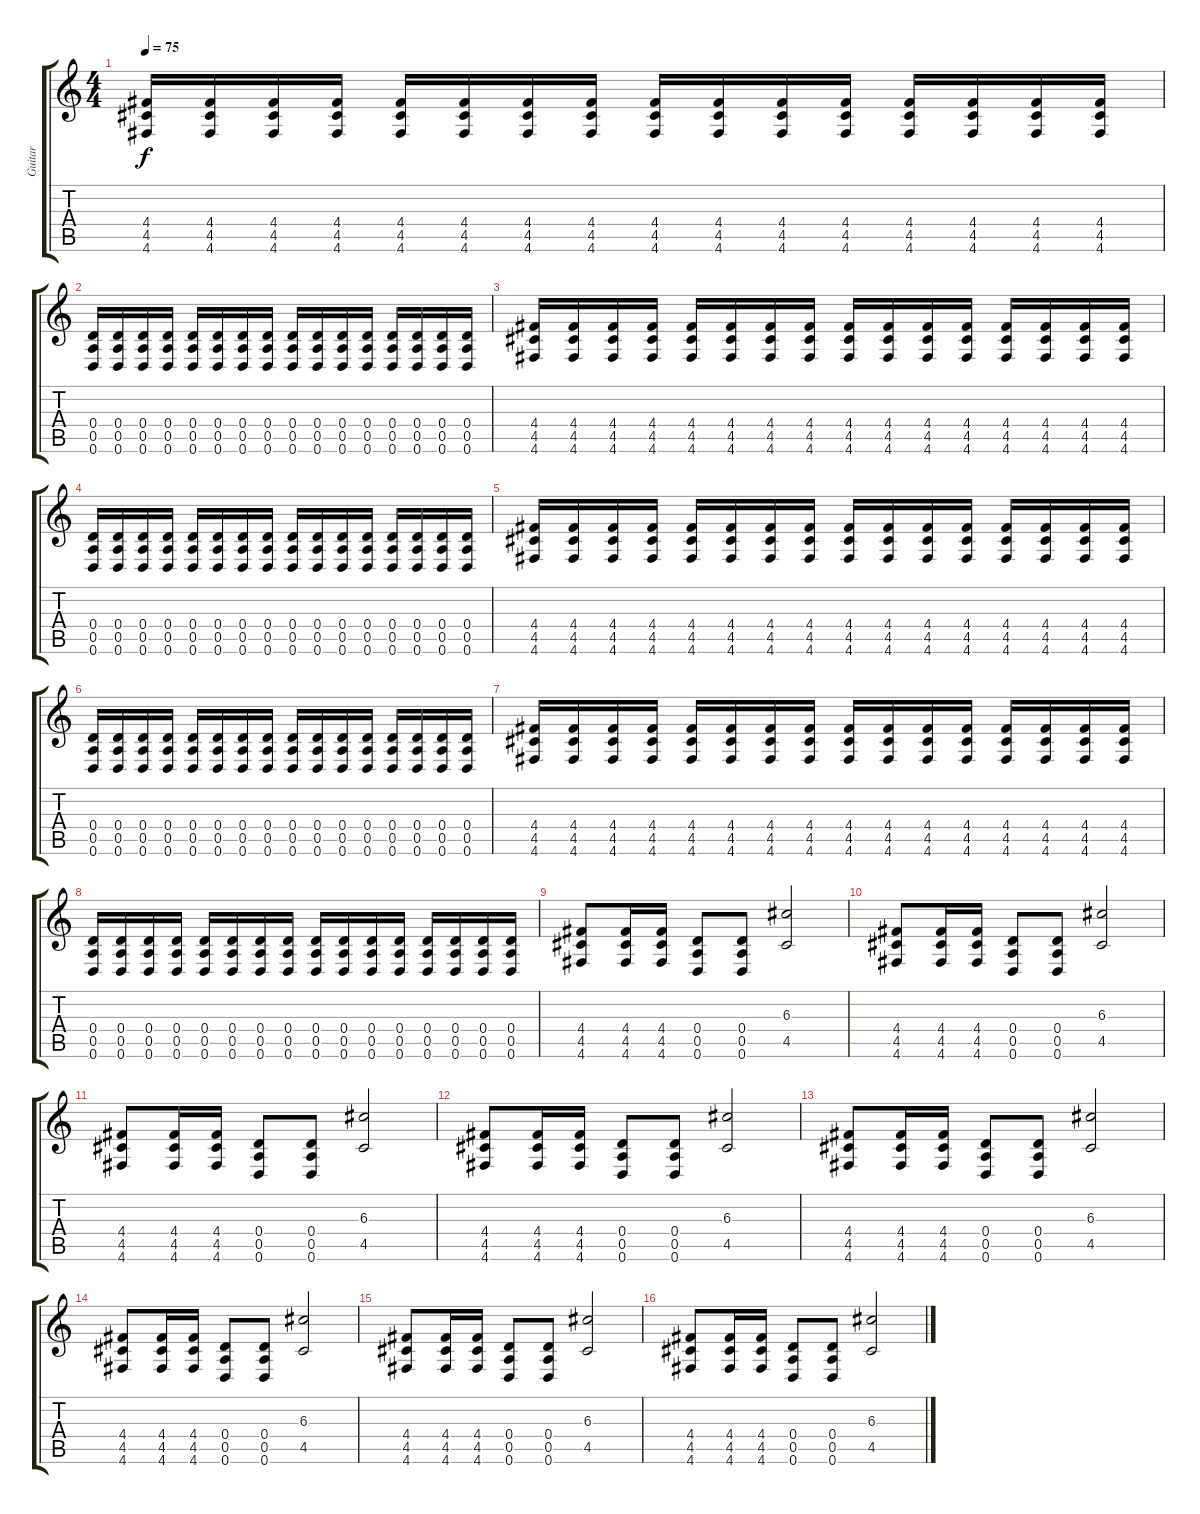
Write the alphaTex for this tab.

\track ("Guitar " "Guitar ") {instrument overdrivenguitar}
\staff {score tabs}
\tuning (E4 B3 G3 D3 A2 D2) {hide}
\ts (4 4)
\tempo 75
\clef g2
\ks c
(4.4 4.5 4.6).16{dy f} (4.4 4.5 4.6).16 (4.4 4.5 4.6).16 (4.4 4.5 4.6).16 (4.4 4.5 4.6).16 (4.4 4.5 4.6).16 (4.4 4.5 4.6).16 (4.4 4.5 4.6).16 (4.4 4.5 4.6).16 (4.4 4.5 4.6).16 (4.4 4.5 4.6).16 (4.4 4.5 4.6).16 (4.4 4.5 4.6).16 (4.4 4.5 4.6).16 (4.4 4.5 4.6).16 (4.4 4.5 4.6).16 |
(0.4 0.5 0.6).16 (0.4 0.5 0.6).16 (0.4 0.5 0.6).16 (0.4 0.5 0.6).16 (0.4 0.5 0.6).16 (0.4 0.5 0.6).16 (0.4 0.5 0.6).16 (0.4 0.5 0.6).16 (0.4 0.5 0.6).16 (0.4 0.5 0.6).16 (0.4 0.5 0.6).16 (0.4 0.5 0.6).16 (0.4 0.5 0.6).16 (0.4 0.5 0.6).16 (0.4 0.5 0.6).16 (0.4 0.5 0.6).16 |
(4.4 4.5 4.6).16 (4.4 4.5 4.6).16 (4.4 4.5 4.6).16 (4.4 4.5 4.6).16 (4.4 4.5 4.6).16 (4.4 4.5 4.6).16 (4.4 4.5 4.6).16 (4.4 4.5 4.6).16 (4.4 4.5 4.6).16 (4.4 4.5 4.6).16 (4.4 4.5 4.6).16 (4.4 4.5 4.6).16 (4.4 4.5 4.6).16 (4.4 4.5 4.6).16 (4.4 4.5 4.6).16 (4.4 4.5 4.6).16 |
(0.4 0.5 0.6).16 (0.4 0.5 0.6).16 (0.4 0.5 0.6).16 (0.4 0.5 0.6).16 (0.4 0.5 0.6).16 (0.4 0.5 0.6).16 (0.4 0.5 0.6).16 (0.4 0.5 0.6).16 (0.4 0.5 0.6).16 (0.4 0.5 0.6).16 (0.4 0.5 0.6).16 (0.4 0.5 0.6).16 (0.4 0.5 0.6).16 (0.4 0.5 0.6).16 (0.4 0.5 0.6).16 (0.4 0.5 0.6).16 |
(4.4 4.5 4.6).16 (4.4 4.5 4.6).16 (4.4 4.5 4.6).16 (4.4 4.5 4.6).16 (4.4 4.5 4.6).16 (4.4 4.5 4.6).16 (4.4 4.5 4.6).16 (4.4 4.5 4.6).16 (4.4 4.5 4.6).16 (4.4 4.5 4.6).16 (4.4 4.5 4.6).16 (4.4 4.5 4.6).16 (4.4 4.5 4.6).16 (4.4 4.5 4.6).16 (4.4 4.5 4.6).16 (4.4 4.5 4.6).16 |
(0.4 0.5 0.6).16 (0.4 0.5 0.6).16 (0.4 0.5 0.6).16 (0.4 0.5 0.6).16 (0.4 0.5 0.6).16 (0.4 0.5 0.6).16 (0.4 0.5 0.6).16 (0.4 0.5 0.6).16 (0.4 0.5 0.6).16 (0.4 0.5 0.6).16 (0.4 0.5 0.6).16 (0.4 0.5 0.6).16 (0.4 0.5 0.6).16 (0.4 0.5 0.6).16 (0.4 0.5 0.6).16 (0.4 0.5 0.6).16 |
(4.4 4.5 4.6).16 (4.4 4.5 4.6).16 (4.4 4.5 4.6).16 (4.4 4.5 4.6).16 (4.4 4.5 4.6).16 (4.4 4.5 4.6).16 (4.4 4.5 4.6).16 (4.4 4.5 4.6).16 (4.4 4.5 4.6).16 (4.4 4.5 4.6).16 (4.4 4.5 4.6).16 (4.4 4.5 4.6).16 (4.4 4.5 4.6).16 (4.4 4.5 4.6).16 (4.4 4.5 4.6).16 (4.4 4.5 4.6).16 |
(0.4 0.5 0.6).16 (0.4 0.5 0.6).16 (0.4 0.5 0.6).16 (0.4 0.5 0.6).16 (0.4 0.5 0.6).16 (0.4 0.5 0.6).16 (0.4 0.5 0.6).16 (0.4 0.5 0.6).16 (0.4 0.5 0.6).16 (0.4 0.5 0.6).16 (0.4 0.5 0.6).16 (0.4 0.5 0.6).16 (0.4 0.5 0.6).16 (0.4 0.5 0.6).16 (0.4 0.5 0.6).16 (0.4 0.5 0.6).16 |
(4.4 4.5 4.6).8 (4.4 4.5 4.6).16 (4.4 4.5 4.6).16 (0.4 0.5 0.6).8 (0.4 0.5 0.6).8 (6.3 4.5).2 |
(4.4 4.5 4.6).8 (4.4 4.5 4.6).16 (4.4 4.5 4.6).16 (0.4 0.5 0.6).8 (0.4 0.5 0.6).8 (6.3 4.5).2 |
(4.4 4.5 4.6).8 (4.4 4.5 4.6).16 (4.4 4.5 4.6).16 (0.4 0.5 0.6).8 (0.4 0.5 0.6).8 (6.3 4.5).2 |
(4.4 4.5 4.6).8 (4.4 4.5 4.6).16 (4.4 4.5 4.6).16 (0.4 0.5 0.6).8 (0.4 0.5 0.6).8 (6.3 4.5).2 |
(4.4 4.5 4.6).8 (4.4 4.5 4.6).16 (4.4 4.5 4.6).16 (0.4 0.5 0.6).8 (0.4 0.5 0.6).8 (6.3 4.5).2 |
(4.4 4.5 4.6).8 (4.4 4.5 4.6).16 (4.4 4.5 4.6).16 (0.4 0.5 0.6).8 (0.4 0.5 0.6).8 (6.3 4.5).2 |
(4.4 4.5 4.6).8 (4.4 4.5 4.6).16 (4.4 4.5 4.6).16 (0.4 0.5 0.6).8 (0.4 0.5 0.6).8 (6.3 4.5).2 |
(4.4 4.5 4.6).8 (4.4 4.5 4.6).16 (4.4 4.5 4.6).16 (0.4 0.5 0.6).8 (0.4 0.5 0.6).8 (6.3 4.5).2
